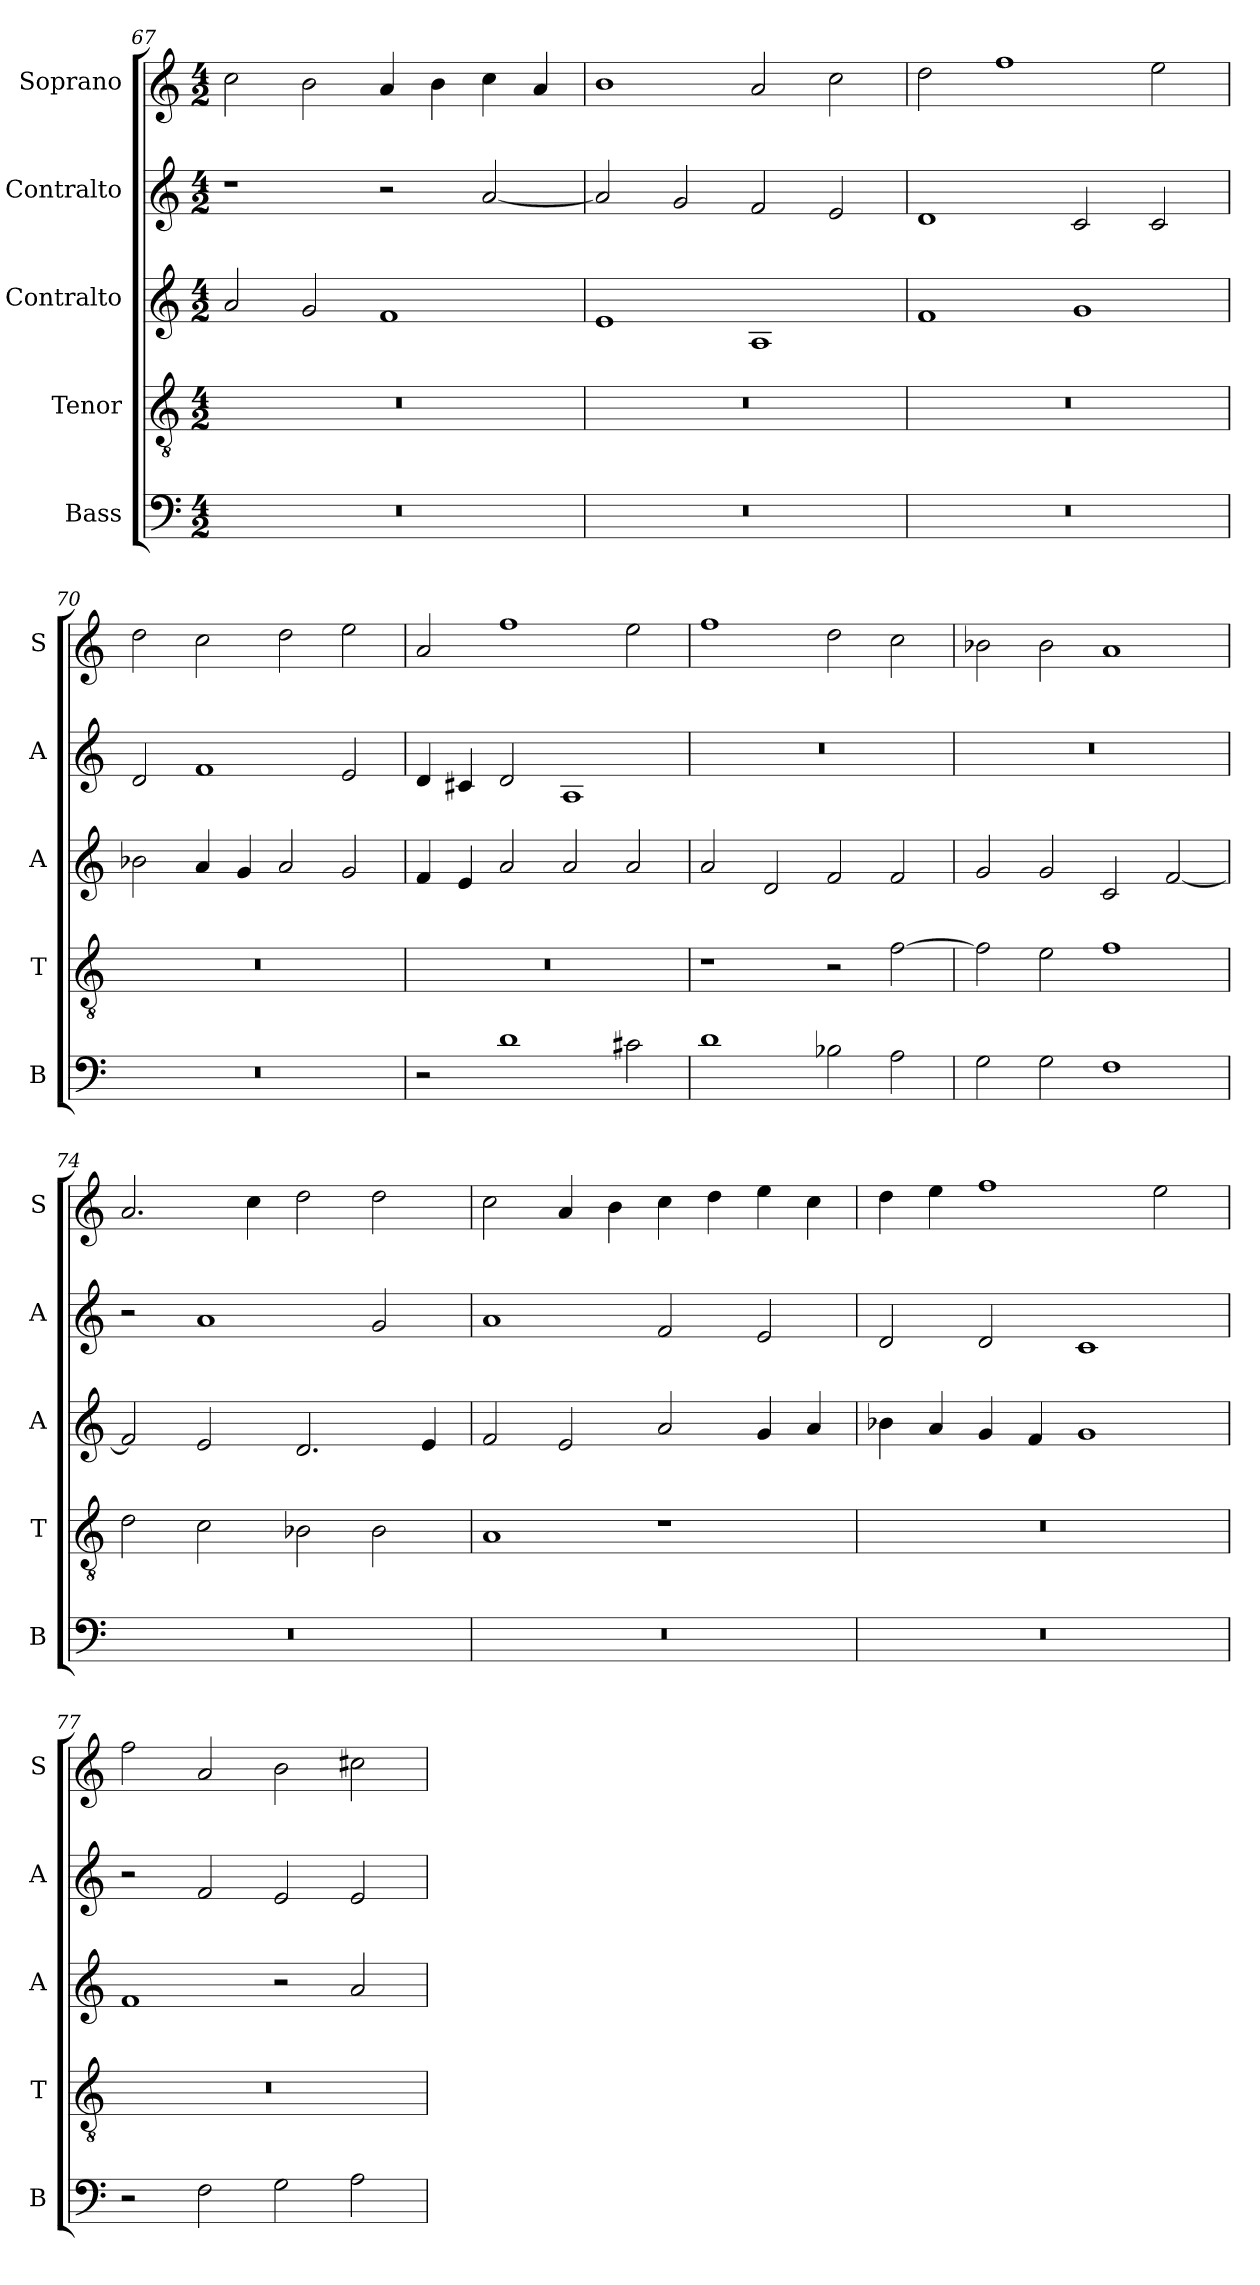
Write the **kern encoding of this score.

**kern	**kern	**kern	**kern	**kern
*part5	*part4	*part3	*part2	*part1
*staff5	*staff4	*staff3	*staff2	*staff1
*I"Bass	*I"Tenor	*I"Contralto	*I"Contralto	*I"Soprano
*I'B	*I'T	*I'A	*I'A	*I'S
*clefF4	*clefGv2	*clefG2	*clefG2	*clefG2
*k[]	*k[]	*k[]	*k[]	*k[]
*A:aeo	*A:aeo	*A:aeo	*A:aeo	*A:aeo
*M4/2	*M4/2	*M4/2	*M4/2	*M4/2
=67	=67	=67	=67	=67
0r	0r	2a	1r	2cc
.	.	2g	.	2b
.	.	1f	2r	4a
.	.	.	.	4b
.	.	.	[2a	4cc
.	.	.	.	4a
=68	=68	=68	=68	=68
0r	0r	1e	2a]	1b
.	.	.	2g	.
.	.	1A	2f	2a
.	.	.	2e	2cc
=69	=69	=69	=69	=69
0r	0r	1f	1d	2dd
.	.	.	.	1ff
.	.	1g	2c	.
.	.	.	2c	2ee
=70	=70	=70	=70	=70
0r	0r	2b-X	2d	2dd
.	.	4a	1f	2cc
.	.	4g	.	.
.	.	2a	.	2dd
.	.	2g	2e	2ee
=71	=71	=71	=71	=71
2r	0r	4f	4d	2a
.	.	4e	4c#X	.
1d	.	2a	2d	1ff
.	.	2a	1A	.
2c#X	.	2a	.	2ee
=72	=72	=72	=72	=72
1d	1r	2a	0r	1ff
.	.	2d	.	.
2B-X	2r	2f	.	2dd
2A	[2f	2f	.	2cc
=73	=73	=73	=73	=73
2G	2f]	2g	0r	2b-X
2G	2e	2g	.	2b-
1F	1f	2c	.	1a
.	.	[2f	.	.
=74	=74	=74	=74	=74
0r	2d	2f]	2r	2.a
.	2c	2e	1a	.
.	.	.	.	4cc
.	2B-X	2.d	.	2dd
.	2B-	.	2g	2dd
.	.	4e	.	.
=75	=75	=75	=75	=75
0r	1A	2f	1a	2cc
.	.	2e	.	4a
.	.	.	.	4b
.	1r	2a	2f	4cc
.	.	.	.	4dd
.	.	4g	2e	4ee
.	.	4a	.	4cc
=76	=76	=76	=76	=76
0r	0r	4b-X	2d	4dd
.	.	4a	.	4ee
.	.	4g	2d	1ff
.	.	4f	.	.
.	.	1g	1c	.
.	.	.	.	2ee
=77	=77	=77	=77	=77
2r	0r	1f	2r	2ff
2F	.	.	2f	2a
2G	.	2r	2e	2b
2A	.	2a	2e	2cc#X
=	=	=	=	=
*-	*-	*-	*-	*-
